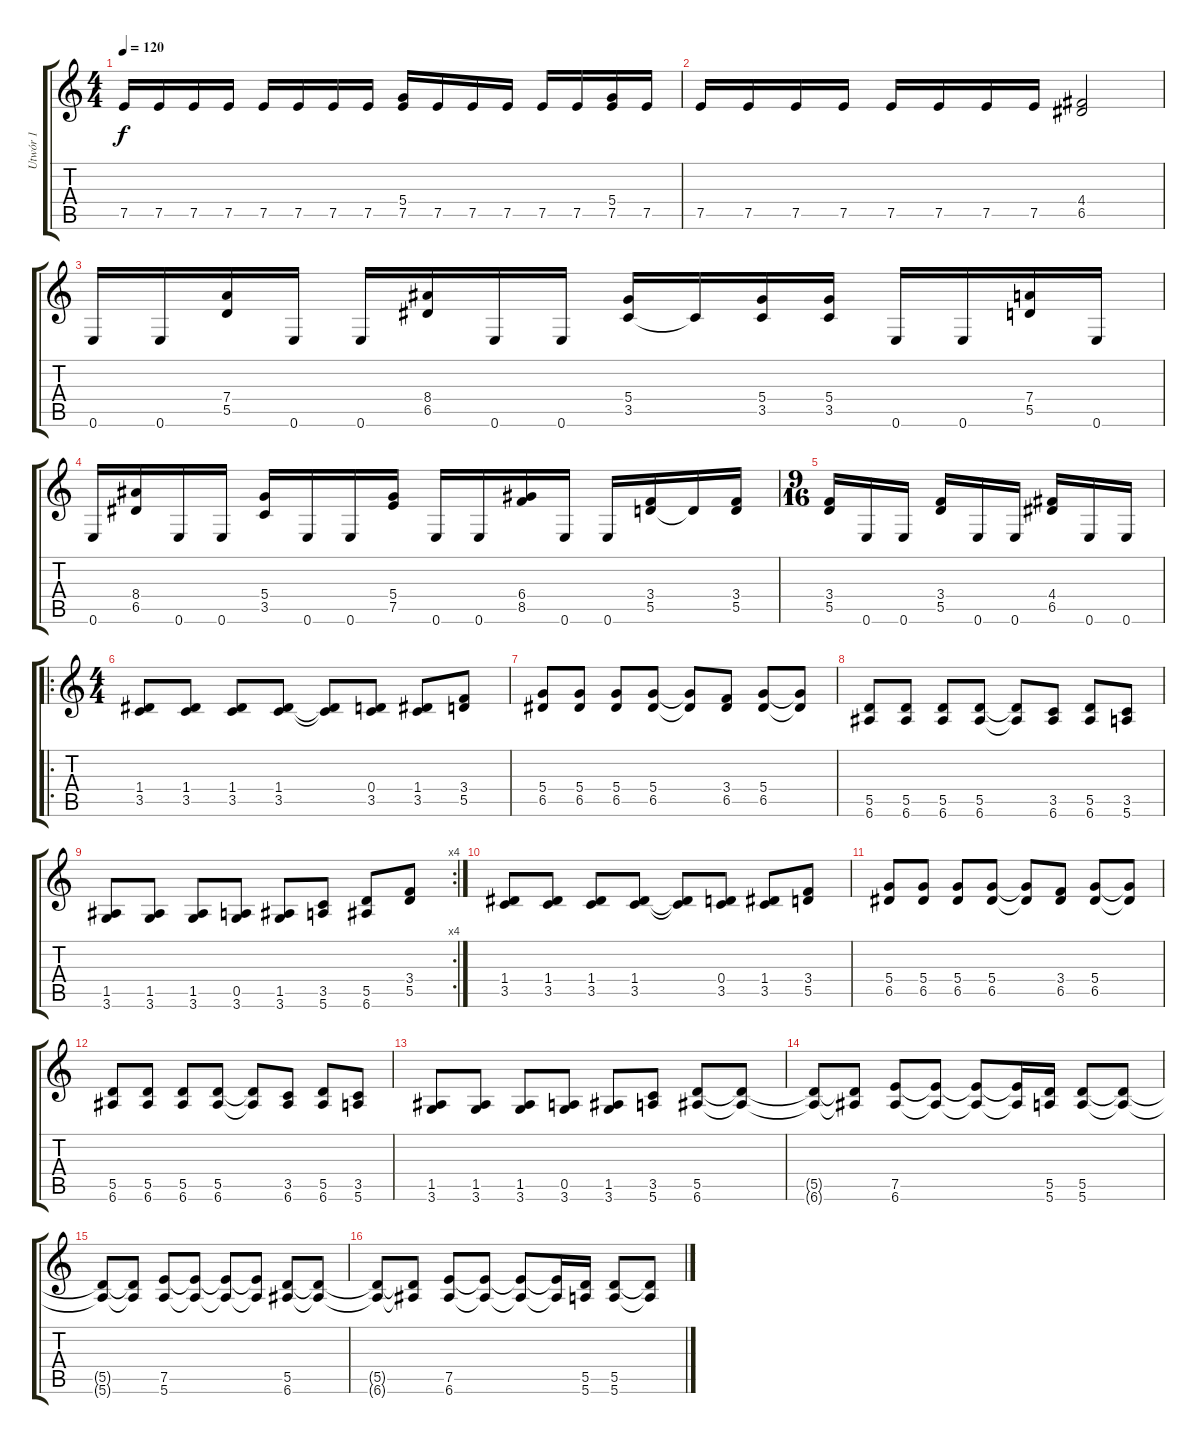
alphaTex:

\track ("Utwór 1" "Utwór 1") {instrument overdrivenguitar}
\staff {score tabs}
\tuning (E4 B3 G3 D3 A2 E2) {hide}
\ts (4 4)
\tempo 120
\clef g2
\ks c
7.5.16{dy f} 7.5.16 7.5.16 7.5.16 7.5.16 7.5.16 7.5.16 7.5.16 (5.4 7.5).16 7.5.16 7.5.16 7.5.16 7.5.16 7.5.16 (5.4 7.5).16 7.5.16 |
7.5.16 7.5.16 7.5.16 7.5.16 7.5.16 7.5.16 7.5.16 7.5.16 (4.4 6.5).2 |
0.6.16 0.6.16 (7.4 5.5).16 0.6.16 0.6.16 (8.4 6.5).16 0.6.16 0.6.16 (5.4 3.5).16 3.5{t}.16 (5.4 3.5).16 (5.4 3.5).16 0.6.16 0.6.16 (7.4 5.5).16 0.6.16 |
0.6.16 (8.4 6.5).16 0.6.16 0.6.16 (5.4 3.5).16 0.6.16 0.6.16 (5.4 7.5).16 0.6.16 0.6.16 (6.4 8.5).16 0.6.16 0.6.16 (3.4 5.5).16 5.5{t}.16 (3.4 5.5).16 |
\ts (9 16)
(3.4 5.5).16 0.6.16 0.6.16 (3.4 5.5).16 0.6.16 0.6.16 (4.4 6.5).16 0.6.16 0.6.16 |
\ro
\ts (4 4)
(1.4 3.5).8 (1.4 3.5).8 (1.4 3.5).8 (1.4 3.5).8 (1.4{t} 3.5{t}).8 (0.4 3.5).8 (1.4 3.5).8 (3.4 5.5).8 |
(5.4 6.5).8 (5.4 6.5).8 (5.4 6.5).8 (5.4 6.5).8 (5.4{t} 6.5{t}).8 (3.4 6.5).8 (5.4 6.5).8 (5.4{t} 6.5{t}).8 |
(5.5 6.6).8 (5.5 6.6).8 (5.5 6.6).8 (5.5 6.6).8 (5.5{t} 6.6{t}).8 (3.5 6.6).8 (5.5 6.6).8 (3.5 5.6).8 |
\rc 4
(1.5 3.6).8 (1.5 3.6).8 (1.5 3.6).8 (0.5 3.6).8 (1.5 3.6).8 (3.5 5.6).8 (5.5 6.6).8 (3.4 5.5).8 |
(1.4 3.5).8 (1.4 3.5).8 (1.4 3.5).8 (1.4 3.5).8 (1.4{t} 3.5{t}).8 (0.4 3.5).8 (1.4 3.5).8 (3.4 5.5).8 |
(5.4 6.5).8 (5.4 6.5).8 (5.4 6.5).8 (5.4 6.5).8 (5.4{t} 6.5{t}).8 (3.4 6.5).8 (5.4 6.5).8 (5.4{t} 6.5{t}).8 |
(5.5 6.6).8 (5.5 6.6).8 (5.5 6.6).8 (5.5 6.6).8 (5.5{t} 6.6{t}).8 (3.5 6.6).8 (5.5 6.6).8 (3.5 5.6).8 |
(1.5 3.6).8 (1.5 3.6).8 (1.5 3.6).8 (0.5 3.6).8 (1.5 3.6).8 (3.5 5.6).8 (5.5 6.6).8 (5.5{t} 6.6{t}).8 |
(5.5{t} 6.6{t}).8 (5.5{t} 6.6{t}).8 (7.5 6.6).8 (7.5{t} 6.6{t}).8 (7.5{t} 6.6{t}).8 (7.5{t} 6.6{t}).16 (5.5 5.6).16 (5.5 5.6).8 (5.5{t} 5.6{t}).8 |
(5.5{t} 5.6{t}).8 (5.5{t} 5.6{t}).8 (7.5 5.6).8 (7.5{t} 5.6{t}).8 (7.5{t} 5.6{t}).8 (7.5{t} 5.6{t}).8 (5.5 6.6).8 (5.5{t} 6.6{t}).8 |
(5.5{t} 6.6{t}).8 (5.5{t} 6.6{t}).8 (7.5 6.6).8 (7.5{t} 6.6{t}).8 (7.5{t} 6.6{t}).8 (7.5{t} 6.6{t}).16 (5.5 5.6).16 (5.5 5.6).8 (5.5{t} 5.6{t}).8
